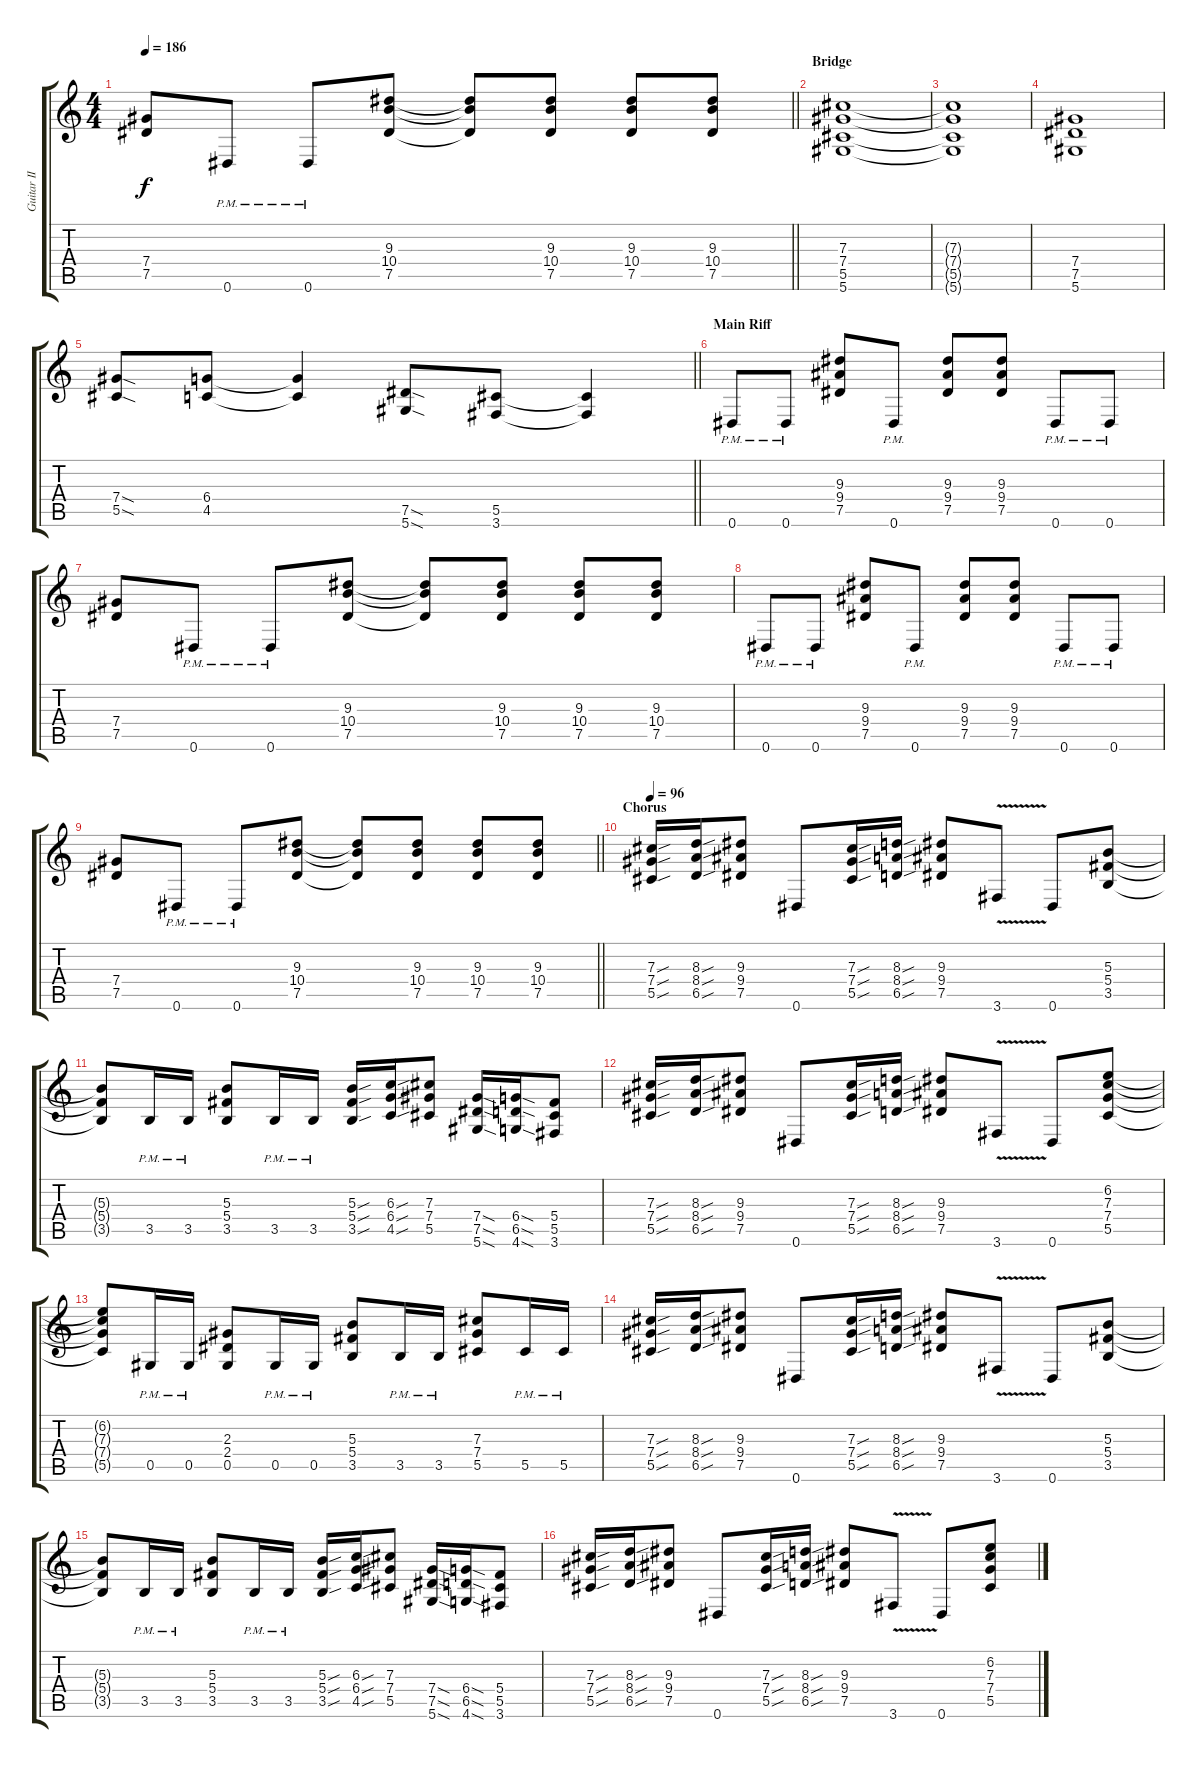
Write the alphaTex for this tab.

\track ("Guitar II" "Guitar II") {instrument distortionguitar}
\staff {score tabs}
\tuning (Eb4 Bb3 Gb3 Db3 Ab2 Eb2) {hide}
\ts (4 4)
\tempo 186
\clef g2
\barLineRight lightlight
\ks c
(7.4 7.5).8{dy f} 0.6{pm}.8 0.6{pm}.8 (9.3 10.4 7.5).8 (9.3{t} 10.4{t} 7.5{t}).8 (9.3 10.4 7.5).8 (9.3 10.4 7.5).8 (9.3 10.4 7.5).8 |
\section ("" "Bridge")
(7.3 7.4 5.5 5.6).1 |
(7.3{t} 7.4{t} 5.5{t} 5.6{t}).1 |
(7.4 7.5 5.6).1 |
\barLineRight lightlight
(7.4{sod} 5.5{sod}).8 (6.4 4.5).8 (6.4{t} 4.5{t}).4 (7.5{sod} 5.6{sod}).8 (5.5 3.6).8 (5.5{t} 3.6{t}).4 |
\section ("" "Main Riff")
0.6{pm}.8 0.6{pm}.8 (9.3 9.4 7.5).8 0.6{pm}.8 (9.3 9.4 7.5).8 (9.3 9.4 7.5).8 0.6{pm}.8 0.6{pm}.8 |
(7.4 7.5).8 0.6{pm}.8 0.6{pm}.8 (9.3 10.4 7.5).8 (9.3{t} 10.4{t} 7.5{t}).8 (9.3 10.4 7.5).8 (9.3 10.4 7.5).8 (9.3 10.4 7.5).8 |
0.6{pm}.8 0.6{pm}.8 (9.3 9.4 7.5).8 0.6{pm}.8 (9.3 9.4 7.5).8 (9.3 9.4 7.5).8 0.6{pm}.8 0.6{pm}.8 |
\barLineRight lightlight
(7.4 7.5).8 0.6{pm}.8 0.6{pm}.8 (9.3 10.4 7.5).8 (9.3{t} 10.4{t} 7.5{t}).8 (9.3 10.4 7.5).8 (9.3 10.4 7.5).8 (9.3 10.4 7.5).8 |
\section ("" "Chorus")
\tempo 96
(7.3{sou} 7.4{sou} 5.5{sou}).16 (8.3{sou} 8.4{sou} 6.5{sou}).16 (9.3 9.4 7.5).8 0.6.8 (7.3{sou} 7.4{sou} 5.5{sou}).16 (8.3{sou} 8.4{sou} 6.5{sou}).16 (9.3 9.4 7.5).8 3.6{v}.8 0.6.8 (5.3 5.4 3.5).8 |
(5.3{t} 5.4{t} 3.5{t}).8 3.5{pm}.16 3.5{pm}.16 (5.3 5.4 3.5).8 3.5{pm}.16 3.5{pm}.16 (5.3{sou} 5.4{sou} 3.5{sou}).16 (6.3{sou} 6.4{sou} 4.5{sou}).16 (7.3 7.4 5.5).8 (7.4{sod} 7.5{sod} 5.6{sod}).16 (6.4{sod} 6.5{sod} 4.6{sod}).16 (5.4 5.5 3.6).8 |
(7.3{sou} 7.4{sou} 5.5{sou}).16 (8.3{sou} 8.4{sou} 6.5{sou}).16 (9.3 9.4 7.5).8 0.6.8 (7.3{sou} 7.4{sou} 5.5{sou}).16 (8.3{sou} 8.4{sou} 6.5{sou}).16 (9.3 9.4 7.5).8 3.6{v}.8 0.6.8 (6.2 7.3 7.4 5.5).8 |
(6.2{t} 7.3{t} 7.4{t} 5.5{t}).8 0.5{pm}.16 0.5{pm}.16 (2.3 2.4 0.5).8 0.5{pm}.16 0.5{pm}.16 (5.3 5.4 3.5).8 3.5{pm}.16 3.5{pm}.16 (7.3 7.4 5.5).8 5.5{pm}.16 5.5{pm}.16 |
(7.3{sou} 7.4{sou} 5.5{sou}).16 (8.3{sou} 8.4{sou} 6.5{sou}).16 (9.3 9.4 7.5).8 0.6.8 (7.3{sou} 7.4{sou} 5.5{sou}).16 (8.3{sou} 8.4{sou} 6.5{sou}).16 (9.3 9.4 7.5).8 3.6{v}.8 0.6.8 (5.3 5.4 3.5).8 |
(5.3{t} 5.4{t} 3.5{t}).8 3.5{pm}.16 3.5{pm}.16 (5.3 5.4 3.5).8 3.5{pm}.16 3.5{pm}.16 (5.3{sou} 5.4{sou} 3.5{sou}).16 (6.3{sou} 6.4{sou} 4.5{sou}).16 (7.3 7.4 5.5).8 (7.4{sod} 7.5{sod} 5.6{sod}).16 (6.4{sod} 6.5{sod} 4.6{sod}).16 (5.4 5.5 3.6).8 |
(7.3{sou} 7.4{sou} 5.5{sou}).16 (8.3{sou} 8.4{sou} 6.5{sou}).16 (9.3 9.4 7.5).8 0.6.8 (7.3{sou} 7.4{sou} 5.5{sou}).16 (8.3{sou} 8.4{sou} 6.5{sou}).16 (9.3 9.4 7.5).8 3.6{v}.8 0.6.8 (6.2 7.3 7.4 5.5).8
